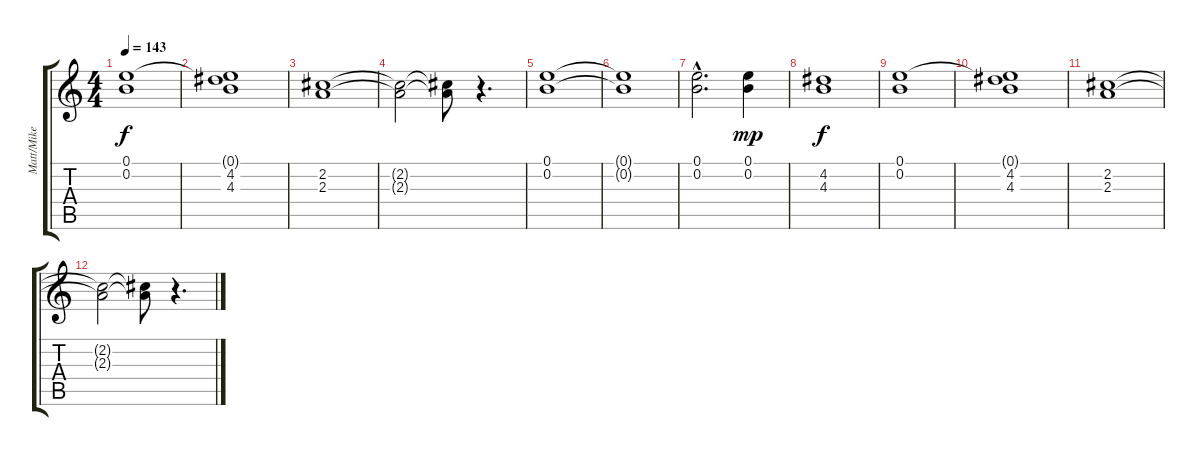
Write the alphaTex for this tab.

\track ("Matt/Mike - Back Vocal" "Matt/Mike ") {instrument lead1square}
\staff {score tabs}
\tuning (E5 B4 G4 D4 A3 E3) {hide}
\ts (4 4)
\tempo 143
\clef g2
\ks c
(0.1 0.2).1{dy f} |
(0.1{t} 4.2 4.3).1 |
(2.2 2.3).1 |
(2.2{t} 2.3{t}).2 (2.2{t} 2.3{t}).8 r.4{d} |
(0.1 0.2).1{volume 10} |
(0.1{t} 0.2{t}).1 |
(0.1{hac} 0.2{hac}).2{d} (0.1 0.2).4{dy mp} |
(4.2 4.3).1{dy f} |
(0.1 0.2).1 |
(0.1{t} 4.2 4.3).1 |
(2.2 2.3).1 |
(2.2{t} 2.3{t}).2 (2.2{t} 2.3{t}).8 r.4{d}
